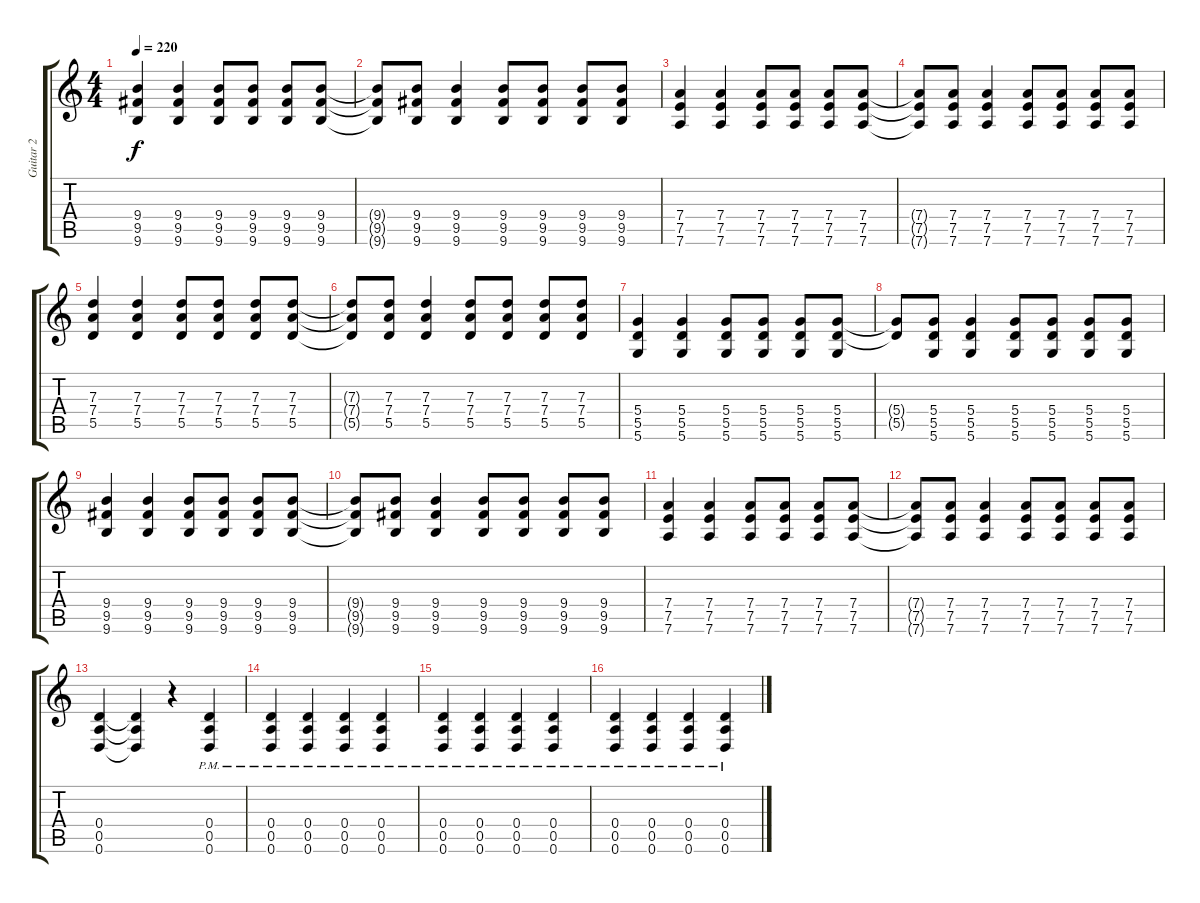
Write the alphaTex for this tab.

\track ("Guitar 2" "Guitar 2") {instrument distortionguitar}
\staff {score tabs}
\tuning (E4 B3 G3 D3 A2 D2) {hide}
\ts (4 4)
\tempo 220
\clef g2
\ks c
(9.4 9.5 9.6).4{dy f} (9.4 9.5 9.6).4 (9.4 9.5 9.6).8 (9.4 9.5 9.6).8 (9.4 9.5 9.6).8 (9.4 9.5 9.6).8 |
(9.4{t} 9.5{t} 9.6{t}).8 (9.4 9.5 9.6).8 (9.4 9.5 9.6).4 (9.4 9.5 9.6).8 (9.4 9.5 9.6).8 (9.4 9.5 9.6).8 (9.4 9.5 9.6).8 |
(7.4 7.5 7.6).4 (7.4 7.5 7.6).4 (7.4 7.5 7.6).8 (7.4 7.5 7.6).8 (7.4 7.5 7.6).8 (7.4 7.5 7.6).8 |
(7.4{t} 7.5{t} 7.6{t}).8 (7.4 7.5 7.6).8 (7.4 7.5 7.6).4 (7.4 7.5 7.6).8 (7.4 7.5 7.6).8 (7.4 7.5 7.6).8 (7.4 7.5 7.6).8 |
(7.3 7.4 5.5).4 (7.3 7.4 5.5).4 (7.3 7.4 5.5).8 (7.3 7.4 5.5).8 (7.3 7.4 5.5).8 (7.3 7.4 5.5).8 |
(7.3{t} 7.4{t} 5.5{t}).8 (7.3 7.4 5.5).8 (7.3 7.4 5.5).4 (7.3 7.4 5.5).8 (7.3 7.4 5.5).8 (7.3 7.4 5.5).8 (7.3 7.4 5.5).8 |
(5.4 5.5 5.6).4 (5.4 5.5 5.6).4 (5.4 5.5 5.6).8 (5.4 5.5 5.6).8 (5.4 5.5 5.6).8 (5.4 5.5 5.6).8 |
(5.4{t} 5.5{t}).8 (5.4 5.5 5.6).8 (5.4 5.5 5.6).4 (5.4 5.5 5.6).8 (5.4 5.5 5.6).8 (5.4 5.5 5.6).8 (5.4 5.5 5.6).8 |
(9.4 9.5 9.6).4 (9.4 9.5 9.6).4 (9.4 9.5 9.6).8 (9.4 9.5 9.6).8 (9.4 9.5 9.6).8 (9.4 9.5 9.6).8 |
(9.4{t} 9.5{t} 9.6{t}).8 (9.4 9.5 9.6).8 (9.4 9.5 9.6).4 (9.4 9.5 9.6).8 (9.4 9.5 9.6).8 (9.4 9.5 9.6).8 (9.4 9.5 9.6).8 |
(7.4 7.5 7.6).4 (7.4 7.5 7.6).4 (7.4 7.5 7.6).8 (7.4 7.5 7.6).8 (7.4 7.5 7.6).8 (7.4 7.5 7.6).8 |
(7.4{t} 7.5{t} 7.6{t}).8 (7.4 7.5 7.6).8 (7.4 7.5 7.6).4 (7.4 7.5 7.6).8 (7.4 7.5 7.6).8 (7.4 7.5 7.6).8 (7.4 7.5 7.6).8 |
(0.4 0.5 0.6).4 (0.4{t} 0.5{t} 0.6{t}).4 r.4 (0.4{pm} 0.5{pm} 0.6{pm}).4 |
(0.4{pm} 0.5{pm} 0.6{pm}).4 (0.4{pm} 0.5{pm} 0.6{pm}).4 (0.4{pm} 0.5{pm} 0.6{pm}).4 (0.4{pm} 0.5{pm} 0.6{pm}).4 |
(0.4{pm} 0.5{pm} 0.6{pm}).4 (0.4{pm} 0.5{pm} 0.6{pm}).4 (0.4{pm} 0.5{pm} 0.6{pm}).4 (0.4{pm} 0.5{pm} 0.6{pm}).4 |
(0.4{pm} 0.5{pm} 0.6{pm}).4 (0.4{pm} 0.5{pm} 0.6{pm}).4 (0.4{pm} 0.5{pm} 0.6{pm}).4 (0.4{pm} 0.5{pm} 0.6{pm}).4
